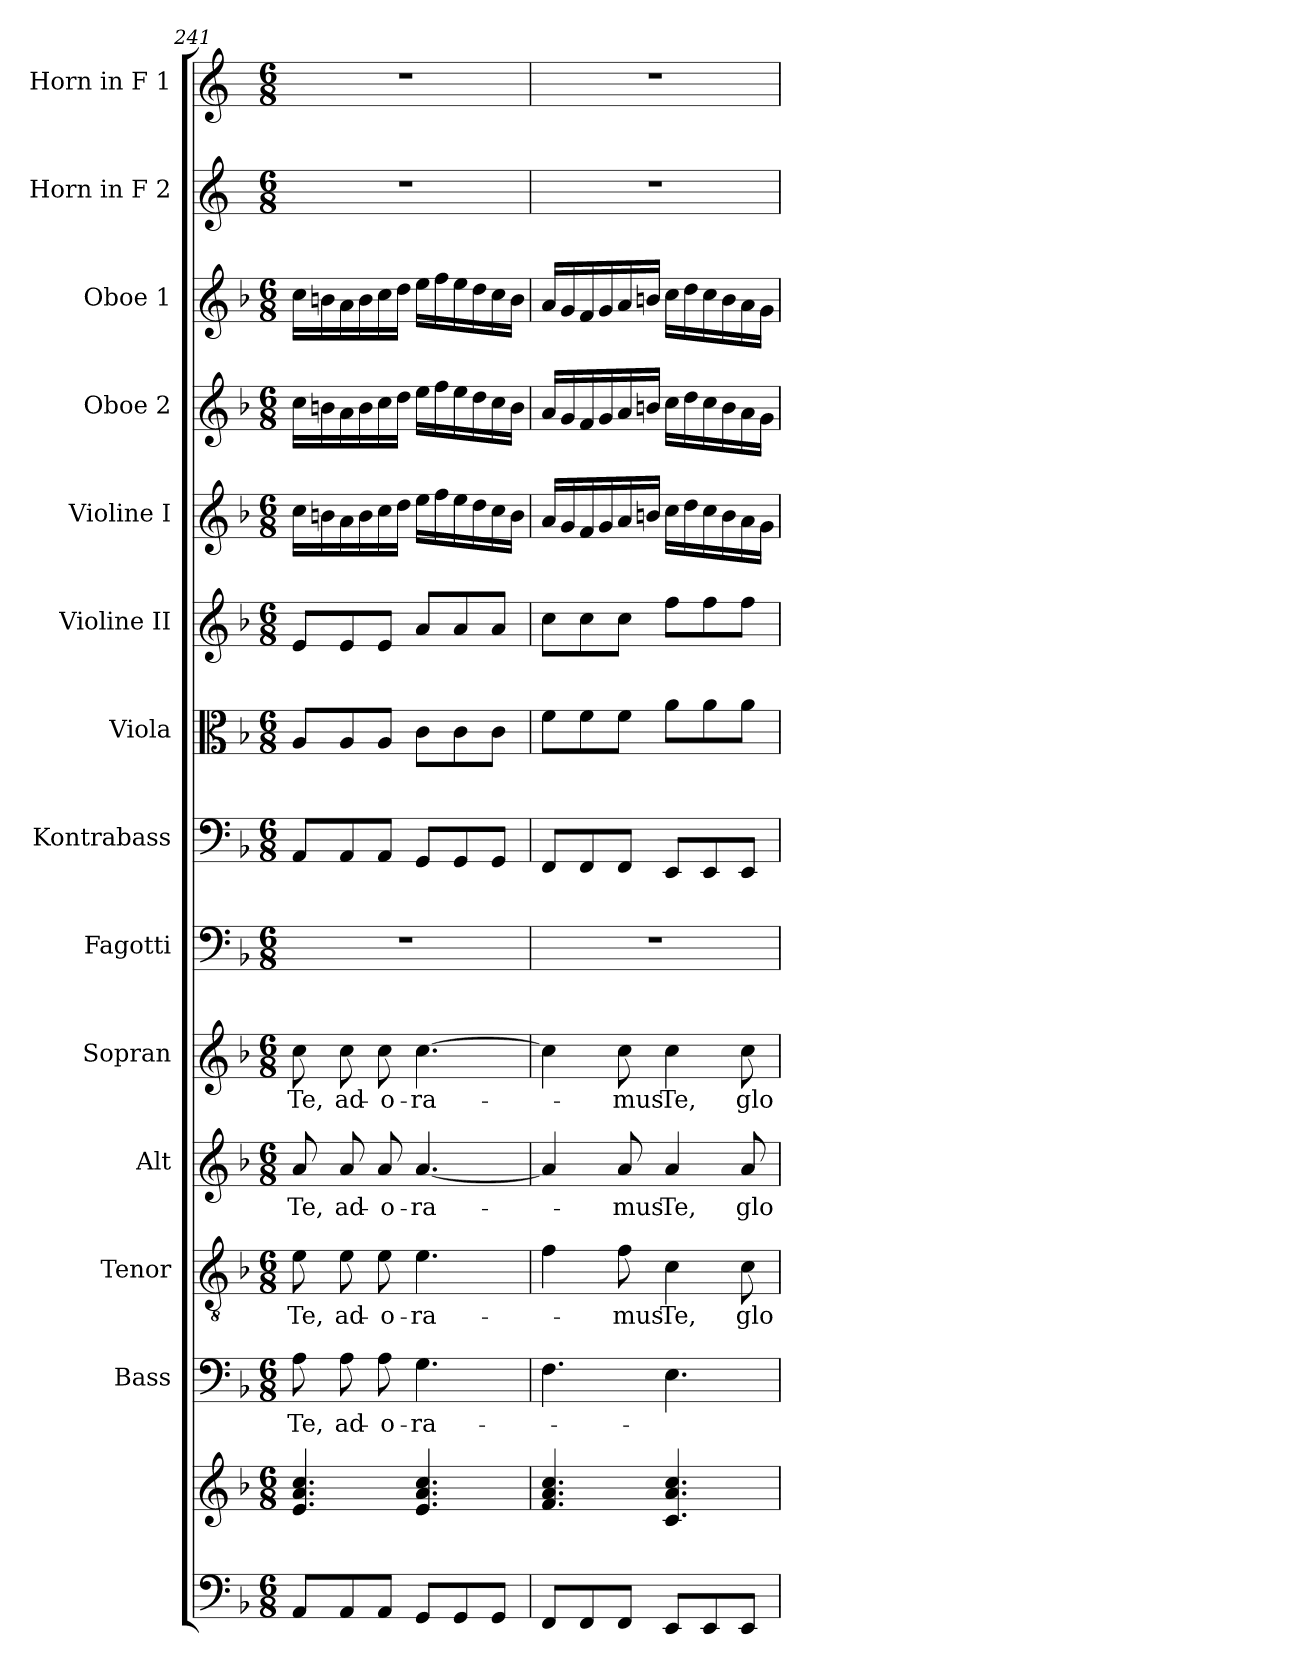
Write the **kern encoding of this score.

**kern	**kern	**kern	**text	**kern	**text	**kern	**text	**kern	**text	**kern	**kern	**kern	**kern	**kern	**kern	**kern	**kern	**kern
*part14	*part14	*part13	*part13	*part12	*part12	*part11	*part11	*part10	*part10	*part9	*part8	*part7	*part6	*part5	*part4	*part3	*part2	*part1
*staff15	*staff14	*staff13	*staff13	*staff12	*staff12	*staff11	*staff11	*staff10	*staff10	*staff9	*staff8	*staff7	*staff6	*staff5	*staff4	*staff3	*staff2	*staff1
*	*	*I"Bass	*	*I"Tenor	*	*I"Alt	*	*I"Sopran	*	*I"Fagotti	*I"Kontrabass	*I"Viola	*I"Violine II	*I"Violine I	*I"Oboe 2	*I"Oboe 1	*I"Horn in F 2	*I"Horn in F 1
*	*	*I'B.	*	*I'T.	*	*I'A.	*	*I'S.	*	*I'Fg.	*I'Kb.	*I'Vla.	*I'Vl. II	*I'Vl. I	*I'Ob. 2	*I'Ob. 1	*	*
!!LO:PB:g=z
*clefF4	*clefG2	*clefF4	*	*clefGv2	*	*clefG2	*	*clefG2	*	*clefF4	*clefF4	*clefC3	*clefG2	*clefG2	*clefG2	*clefG2	*clefG2	*clefG2
*	*	*	*	*	*	*	*	*	*	*	*ITrd7c12	*	*	*	*	*	*ITrd4c7	*ITrd4c7
*k[b-]	*k[b-]	*k[b-]	*	*k[b-]	*	*k[b-]	*	*k[b-]	*	*k[b-]	*k[b-]	*k[b-]	*k[b-]	*k[b-]	*k[b-]	*k[b-]	*k[b-]	*k[b-]
*F:	*F:	*F:	*	*F:	*	*F:	*	*F:	*	*F:	*F:	*F:	*F:	*F:	*F:	*F:	*F:	*F:
*M6/8	*M6/8	*M6/8	*	*M6/8	*	*M6/8	*	*M6/8	*	*M6/8	*M6/8	*M6/8	*M6/8	*M6/8	*M6/8	*M6/8	*M6/8	*M6/8
=241	=241	=241	=241	=241	=241	=241	=241	=241	=241	=241	=241	=241	=241	=241	=241	=241	=241	=241
!	!	!	!LO:LY:b	!	!LO:LY:b	!	!LO:LY:b	!	!LO:LY:b	!	!	!	!	!	!	!	!	!
8AA/L	4.e/ 4.a/ 4.cc/	8A\	Te,	8e\	Te,	8a/	Te,	8cc\	Te,	2.r	8AAA/L	8A/L	8e/L	16cc\LL	16cc\LL	16cc\LL	2.r	2.r
.	.	.	.	.	.	.	.	.	.	.	.	.	.	16bn\	16bn\	16bn\	.	.
!	!	!	!LO:LY:b	!	!LO:LY:b	!	!LO:LY:b	!	!LO:LY:b	!	!	!	!	!	!	!	!	!
8AA/	.	8A\	ad-	8e\	ad-	8a/	ad-	8cc\	ad-	.	8AAA/	8A/	8e/	16a\	16a\	16a\	.	.
.	.	.	.	.	.	.	.	.	.	.	.	.	.	16b\	16b\	16b\	.	.
!	!	!	!LO:LY:b	!	!LO:LY:b	!	!LO:LY:b	!	!LO:LY:b	!	!	!	!	!	!	!	!	!
8AA/J	.	8A\	-o-	8e\	-o-	8a/	-o-	8cc\	-o-	.	8AAA/J	8A/J	8e/J	16cc\	16cc\	16cc\	.	.
.	.	.	.	.	.	.	.	.	.	.	.	.	.	16dd\JJ	16dd\JJ	16dd\JJ	.	.
!	!	!	!LO:LY:b	!	!LO:LY:b	!	!LO:LY:b	!	!LO:LY:b	!	!	!	!	!	!	!	!	!
8GG/L	4.e/ 4.a/ 4.cc/	4.G\	-ra-	4.e\	-ra-	[4.a/	-ra-	[4.cc\	-ra-	.	8GGG/L	8c\L	8a/L	16ee\LL	16ee\LL	16ee\LL	.	.
.	.	.	.	.	.	.	.	.	.	.	.	.	.	16ff\	16ff\	16ff\	.	.
8GG/	.	.	.	.	.	.	.	.	.	.	8GGG/	8c\	8a/	16ee\	16ee\	16ee\	.	.
.	.	.	.	.	.	.	.	.	.	.	.	.	.	16dd\	16dd\	16dd\	.	.
8GG/J	.	.	.	.	.	.	.	.	.	.	8GGG/J	8c\J	8a/J	16cc\	16cc\	16cc\	.	.
.	.	.	.	.	.	.	.	.	.	.	.	.	.	16b\JJ	16b\JJ	16b\JJ	.	.
=242	=242	=242	=242	=242	=242	=242	=242	=242	=242	=242	=242	=242	=242	=242	=242	=242	=242	=242
8FF/L	4.f/ 4.a/ 4.cc/	4.F\	.	4f\	.	4a/]	.	4cc\]	.	2.r	8FFF/L	8f\L	8cc\L	16a/LL	16a/LL	16a/LL	2.r	2.r
.	.	.	.	.	.	.	.	.	.	.	.	.	.	16g/	16g/	16g/	.	.
8FF/	.	.	.	.	.	.	.	.	.	.	8FFF/	8f\	8cc\	16f/	16f/	16f/	.	.
.	.	.	.	.	.	.	.	.	.	.	.	.	.	16g/	16g/	16g/	.	.
!	!	!	!	!	!LO:LY:b	!	!LO:LY:b	!	!LO:LY:b	!	!	!	!	!	!	!	!	!
8FF/J	.	.	.	8f\	-mus	8a/	-mus	8cc\	-mus	.	8FFF/J	8f\J	8cc\J	16a/	16a/	16a/	.	.
.	.	.	.	.	.	.	.	.	.	.	.	.	.	16bn/JJ	16bn/JJ	16bn/JJ	.	.
!	!	!	!	!	!LO:LY:b	!	!LO:LY:b	!	!LO:LY:b	!	!	!	!	!	!	!	!	!
8EE/L	4.c/ 4.a/ 4.cc/	4.E\	.	4c\	Te,	4a/	Te,	4cc\	Te,	.	8EEE/L	8a\L	8ff\L	16cc\LL	16cc\LL	16cc\LL	.	.
.	.	.	.	.	.	.	.	.	.	.	.	.	.	16dd\	16dd\	16dd\	.	.
8EE/	.	.	.	.	.	.	.	.	.	.	8EEE/	8a\	8ff\	16cc\	16cc\	16cc\	.	.
.	.	.	.	.	.	.	.	.	.	.	.	.	.	16b\	16b\	16b\	.	.
!	!	!	!	!	!LO:LY:b	!	!LO:LY:b	!	!LO:LY:b	!	!	!	!	!	!	!	!	!
8EE/J	.	.	.	8c\	glo-	8a/	glo-	8cc\	glo-	.	8EEE/J	8a\J	8ff\J	16a\	16a\	16a\	.	.
.	.	.	.	.	.	.	.	.	.	.	.	.	.	16g\JJ	16g\JJ	16g\JJ	.	.
=	=	=	=	=	=	=	=	=	=	=	=	=	=	=	=	=	=	=
*-	*-	*-	*-	*-	*-	*-	*-	*-	*-	*-	*-	*-	*-	*-	*-	*-	*-	*-
